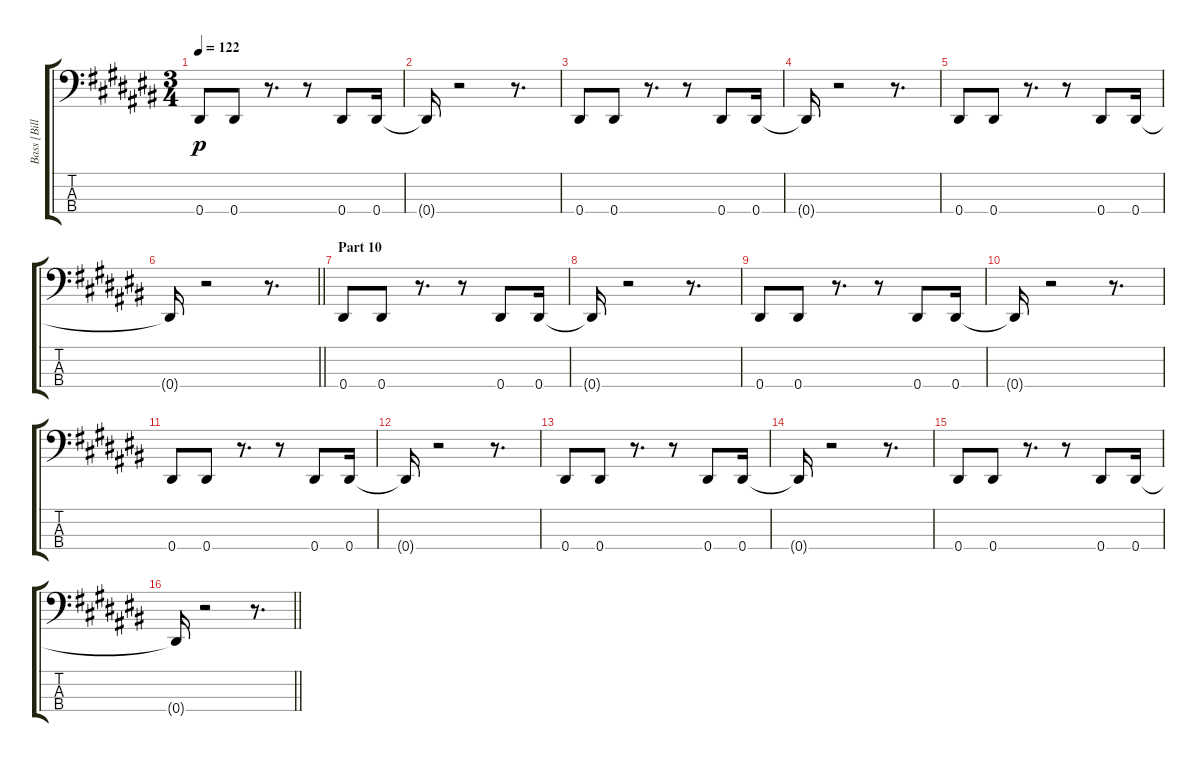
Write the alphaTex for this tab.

\track ("Bass [Bill Laswell]" "Bass [Bill") {instrument synthbass2}
\staff {score tabs}
\tuning (Gb2 Db2 Ab1 Eb1) {hide}
\ts (3 4)
\tempo 122
\clef f4
\ks c#
0.4.8{dy p} 0.4.8 r.8{d} r.8 0.4.8 0.4.16 |
0.4{t}.16 r.2 r.8{d} |
0.4.8 0.4.8 r.8{d} r.8 0.4.8 0.4.16 |
0.4{t}.16 r.2 r.8{d} |
0.4.8 0.4.8 r.8{d} r.8 0.4.8 0.4.16 |
\barLineRight lightlight
0.4{t}.16 r.2 r.8{d} |
\section ("" "Part 10")
0.4.8 0.4.8 r.8{d} r.8 0.4.8 0.4.16 |
0.4{t}.16 r.2 r.8{d} |
0.4.8 0.4.8 r.8{d} r.8 0.4.8 0.4.16 |
0.4{t}.16 r.2 r.8{d} |
0.4.8 0.4.8 r.8{d} r.8 0.4.8 0.4.16 |
0.4{t}.16 r.2 r.8{d} |
0.4.8 0.4.8 r.8{d} r.8 0.4.8 0.4.16 |
0.4{t}.16 r.2 r.8{d} |
0.4.8 0.4.8 r.8{d} r.8 0.4.8 0.4.16 |
\barLineRight lightlight
0.4{t}.16 r.2 r.8{d}
